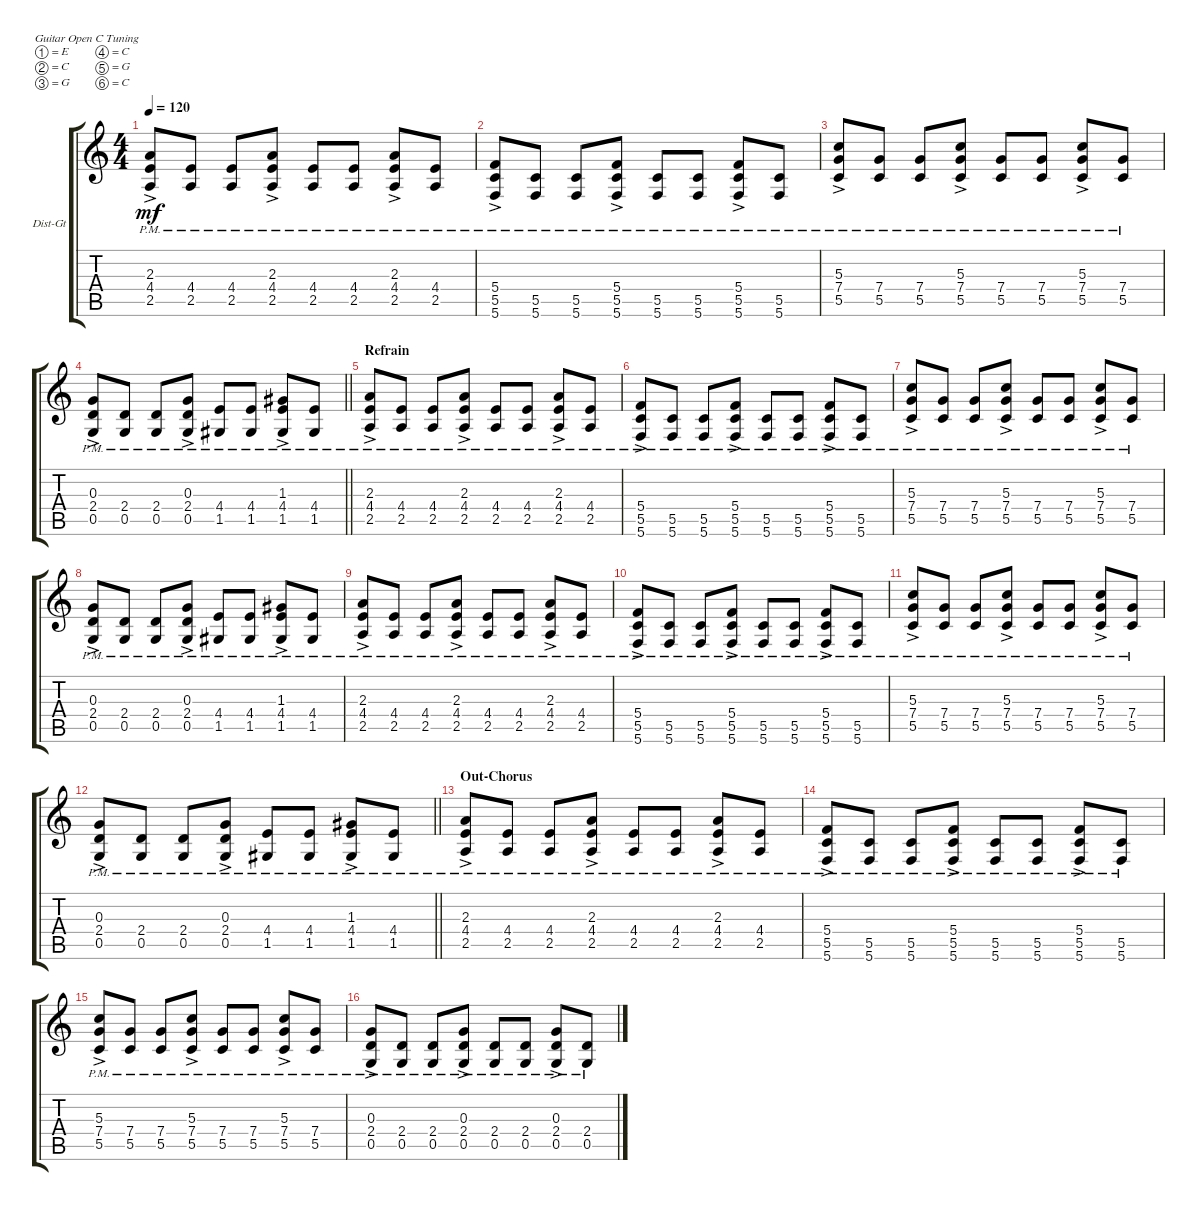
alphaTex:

\defaultSystemsLayout 4
\bracketExtendMode groupsimilarinstruments
\firstSystemTrackNameOrientation horizontal
\otherSystemsTrackNameOrientation horizontal
\track ("Distorted Guitar" "Dist-Gt") {multiBarRest instrument distortionguitar}
\staff {score tabs}
\tuning (E4 C4 G3 C3 G2 C2)
\ts (4 4)
\tempo 120
\clef g2
\ks c
(2.5{ac pm} 4.4{ac pm} 2.3{ac pm}).8{dy mf} (2.5{pm} 4.4{pm}).8 (4.4{pm} 2.5{pm}).8 (2.5{ac pm} 4.4{ac pm} 2.3{ac pm}).8 (2.5{pm} 4.4{pm}).8 (2.5{pm} 4.4{pm}).8 (2.5{ac pm} 4.4{ac pm} 2.3{ac pm}).8 (2.5{pm} 4.4{pm}).8 |
(5.4{ac pm} 5.6{ac pm} 5.5{ac pm}).8 (5.5{pm} 5.6{pm}).8 (5.5{pm} 5.6{pm}).8 (5.4{ac pm} 5.5{ac pm} 5.6{ac pm}).8 (5.5{pm} 5.6{pm}).8 (5.5{pm} 5.6{pm}).8 (5.4{ac pm} 5.5{ac pm} 5.6{ac pm}).8 (5.5{pm} 5.6{pm}).8 |
(5.5{ac pm} 7.4{ac pm} 5.3{ac pm}).8 (7.4{pm} 5.5{pm}).8 (7.4{pm} 5.5{pm}).8 (5.5{ac pm} 7.4{ac pm} 5.3{ac pm}).8 (7.4{pm} 5.5{pm}).8 (7.4{pm} 5.5{pm}).8 (5.5{ac pm} 7.4{ac pm} 5.3{ac pm}).8 (7.4{pm} 5.5{pm}).8 |
\barLineRight lightlight
(0.5{ac pm} 2.4{ac pm} 0.3{ac pm}).8 (0.5{pm} 2.4{pm}).8 (0.5{pm} 2.4{pm}).8 (0.5{ac pm} 2.4{ac pm} 0.3{ac pm}).8 (1.5{pm} 4.4{pm}).8 (1.5{pm} 4.4{pm}).8 (1.5{ac pm} 4.4{ac pm} 1.3{ac pm}).8 (1.5{pm} 4.4{pm}).8 |
\section ("" "Refrain")
(2.5{ac pm} 4.4{ac pm} 2.3{ac pm}).8 (2.5{pm} 4.4{pm}).8 (4.4{pm} 2.5{pm}).8 (2.5{ac pm} 4.4{ac pm} 2.3{ac pm}).8 (2.5{pm} 4.4{pm}).8 (2.5{pm} 4.4{pm}).8 (2.5{ac pm} 4.4{ac pm} 2.3{ac pm}).8 (2.5{pm} 4.4{pm}).8 |
(5.4{ac pm} 5.6{ac pm} 5.5{ac pm}).8 (5.5{pm} 5.6{pm}).8 (5.5{pm} 5.6{pm}).8 (5.4{ac pm} 5.5{ac pm} 5.6{ac pm}).8 (5.5{pm} 5.6{pm}).8 (5.5{pm} 5.6{pm}).8 (5.4{ac pm} 5.5{ac pm} 5.6{ac pm}).8 (5.5{pm} 5.6{pm}).8 |
(5.5{ac pm} 7.4{ac pm} 5.3{ac pm}).8 (7.4{pm} 5.5{pm}).8 (7.4{pm} 5.5{pm}).8 (5.5{ac pm} 7.4{ac pm} 5.3{ac pm}).8 (7.4{pm} 5.5{pm}).8 (7.4{pm} 5.5{pm}).8 (5.5{ac pm} 7.4{ac pm} 5.3{ac pm}).8 (7.4{pm} 5.5{pm}).8 |
(0.5{ac pm} 2.4{ac pm} 0.3{ac pm}).8 (0.5{pm} 2.4{pm}).8 (0.5{pm} 2.4{pm}).8 (0.5{ac pm} 2.4{ac pm} 0.3{ac pm}).8 (1.5{pm} 4.4{pm}).8 (1.5{pm} 4.4{pm}).8 (1.5{ac pm} 4.4{ac pm} 1.3{ac pm}).8 (1.5{pm} 4.4{pm}).8 |
(2.5{ac pm} 4.4{ac pm} 2.3{ac pm}).8 (2.5{pm} 4.4{pm}).8 (4.4{pm} 2.5{pm}).8 (2.5{ac pm} 4.4{ac pm} 2.3{ac pm}).8 (2.5{pm} 4.4{pm}).8 (2.5{pm} 4.4{pm}).8 (2.5{ac pm} 4.4{ac pm} 2.3{ac pm}).8 (2.5{pm} 4.4{pm}).8 |
(5.4{ac pm} 5.6{ac pm} 5.5{ac pm}).8 (5.5{pm} 5.6{pm}).8 (5.5{pm} 5.6{pm}).8 (5.4{ac pm} 5.5{ac pm} 5.6{ac pm}).8 (5.5{pm} 5.6{pm}).8 (5.5{pm} 5.6{pm}).8 (5.4{ac pm} 5.5{ac pm} 5.6{ac pm}).8 (5.5{pm} 5.6{pm}).8 |
(5.5{ac pm} 7.4{ac pm} 5.3{ac pm}).8 (7.4{pm} 5.5{pm}).8 (7.4{pm} 5.5{pm}).8 (5.5{ac pm} 7.4{ac pm} 5.3{ac pm}).8 (7.4{pm} 5.5{pm}).8 (7.4{pm} 5.5{pm}).8 (5.5{ac pm} 7.4{ac pm} 5.3{ac pm}).8 (7.4{pm} 5.5{pm}).8 |
\barLineRight lightlight
(0.5{ac pm} 2.4{ac pm} 0.3{ac pm}).8 (0.5{pm} 2.4{pm}).8 (0.5{pm} 2.4{pm}).8 (0.5{ac pm} 2.4{ac pm} 0.3{ac pm}).8 (1.5{pm} 4.4{pm}).8 (1.5{pm} 4.4{pm}).8 (1.5{ac pm} 4.4{ac pm} 1.3{ac pm}).8 (1.5{pm} 4.4{pm}).8 |
\section ("" "Out-Chorus")
(2.5{ac pm} 4.4{ac pm} 2.3{ac pm}).8 (2.5{pm} 4.4{pm}).8 (4.4{pm} 2.5{pm}).8 (2.5{ac pm} 4.4{ac pm} 2.3{ac pm}).8 (2.5{pm} 4.4{pm}).8 (2.5{pm} 4.4{pm}).8 (2.5{ac pm} 4.4{ac pm} 2.3{ac pm}).8 (2.5{pm} 4.4{pm}).8 |
(5.4{ac pm} 5.6{ac pm} 5.5{ac pm}).8 (5.5{pm} 5.6{pm}).8 (5.5{pm} 5.6{pm}).8 (5.4{ac pm} 5.5{ac pm} 5.6{ac pm}).8 (5.5{pm} 5.6{pm}).8 (5.5{pm} 5.6{pm}).8 (5.4{ac pm} 5.5{ac pm} 5.6{ac pm}).8 (5.5{pm} 5.6{pm}).8 |
(5.5{ac pm} 7.4{ac pm} 5.3{ac pm}).8 (7.4{pm} 5.5{pm}).8 (7.4{pm} 5.5{pm}).8 (5.5{ac pm} 7.4{ac pm} 5.3{ac pm}).8 (7.4{pm} 5.5{pm}).8 (7.4{pm} 5.5{pm}).8 (5.5{ac pm} 7.4{ac pm} 5.3{ac pm}).8 (7.4{pm} 5.5{pm}).8 |
(0.5{ac pm} 2.4{ac pm} 0.3{ac pm}).8 (0.5{pm} 2.4{pm}).8 (0.5{pm} 2.4{pm}).8 (0.5{ac pm} 2.4{ac pm} 0.3{ac pm}).8 (0.5{pm} 2.4{pm}).8 (0.5{pm} 2.4{pm}).8 (0.5{ac pm} 2.4{ac pm} 0.3{ac pm}).8 (0.5{pm} 2.4{pm}).8
